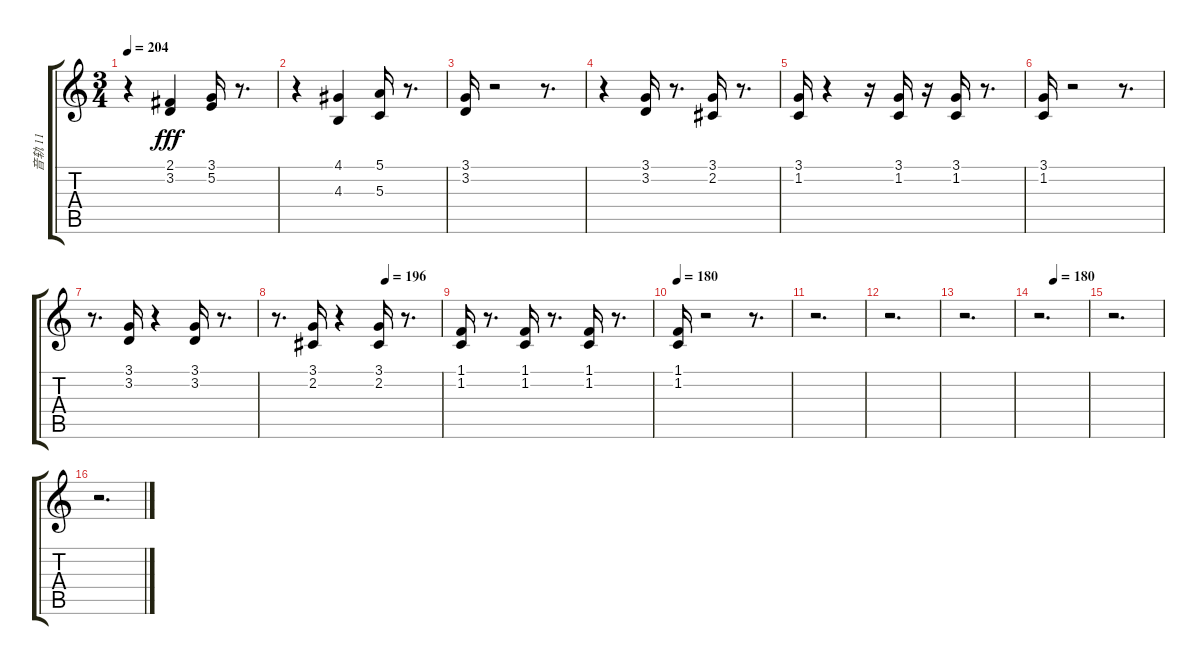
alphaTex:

\track ("音轨 11" "音轨 11") {instrument frenchhorn}
\staff {score tabs}
\tuning (E4 B3 G3 D3 A2 E2) {hide}
\ts (3 4)
\tempo 204
\clef g2
\ks c
r.4{dy fff} (2.1 3.2).4 (3.1 5.2).16 r.8{d} |
r.4 (4.1 4.3).4 (5.1 5.3).16 r.8{d} |
(3.1 3.2).16 r.2 r.8{d} |
r.4 (3.1 3.2).16 r.8{d} (3.1 2.2).16 r.8{d} |
(3.1 1.2).16 r.4 r.16 (3.1 1.2).16 r.16 (3.1 1.2).16 r.8{d} |
(3.1 1.2).16 r.2 r.8{d} |
r.8{d} (3.1 3.2).16 r.4 (3.1 3.2).16 r.8{d} |
\tempo (196 0.6666666666666666)
r.8{d} (3.1 2.2).16 r.4 (3.1 2.2).16 r.8{d} |
(1.1 1.2).16 r.8{d} (1.1 1.2).16 r.8{d} (1.1 1.2).16 r.8{d} |
\tempo 180
(1.1 1.2).16 r.2 r.8{d} |
r.2{d} |
r.2{d} |
r.2{d} |
\tempo (180 0.3125)
r.2{d} |
r.2{d} |
r.2{d}
